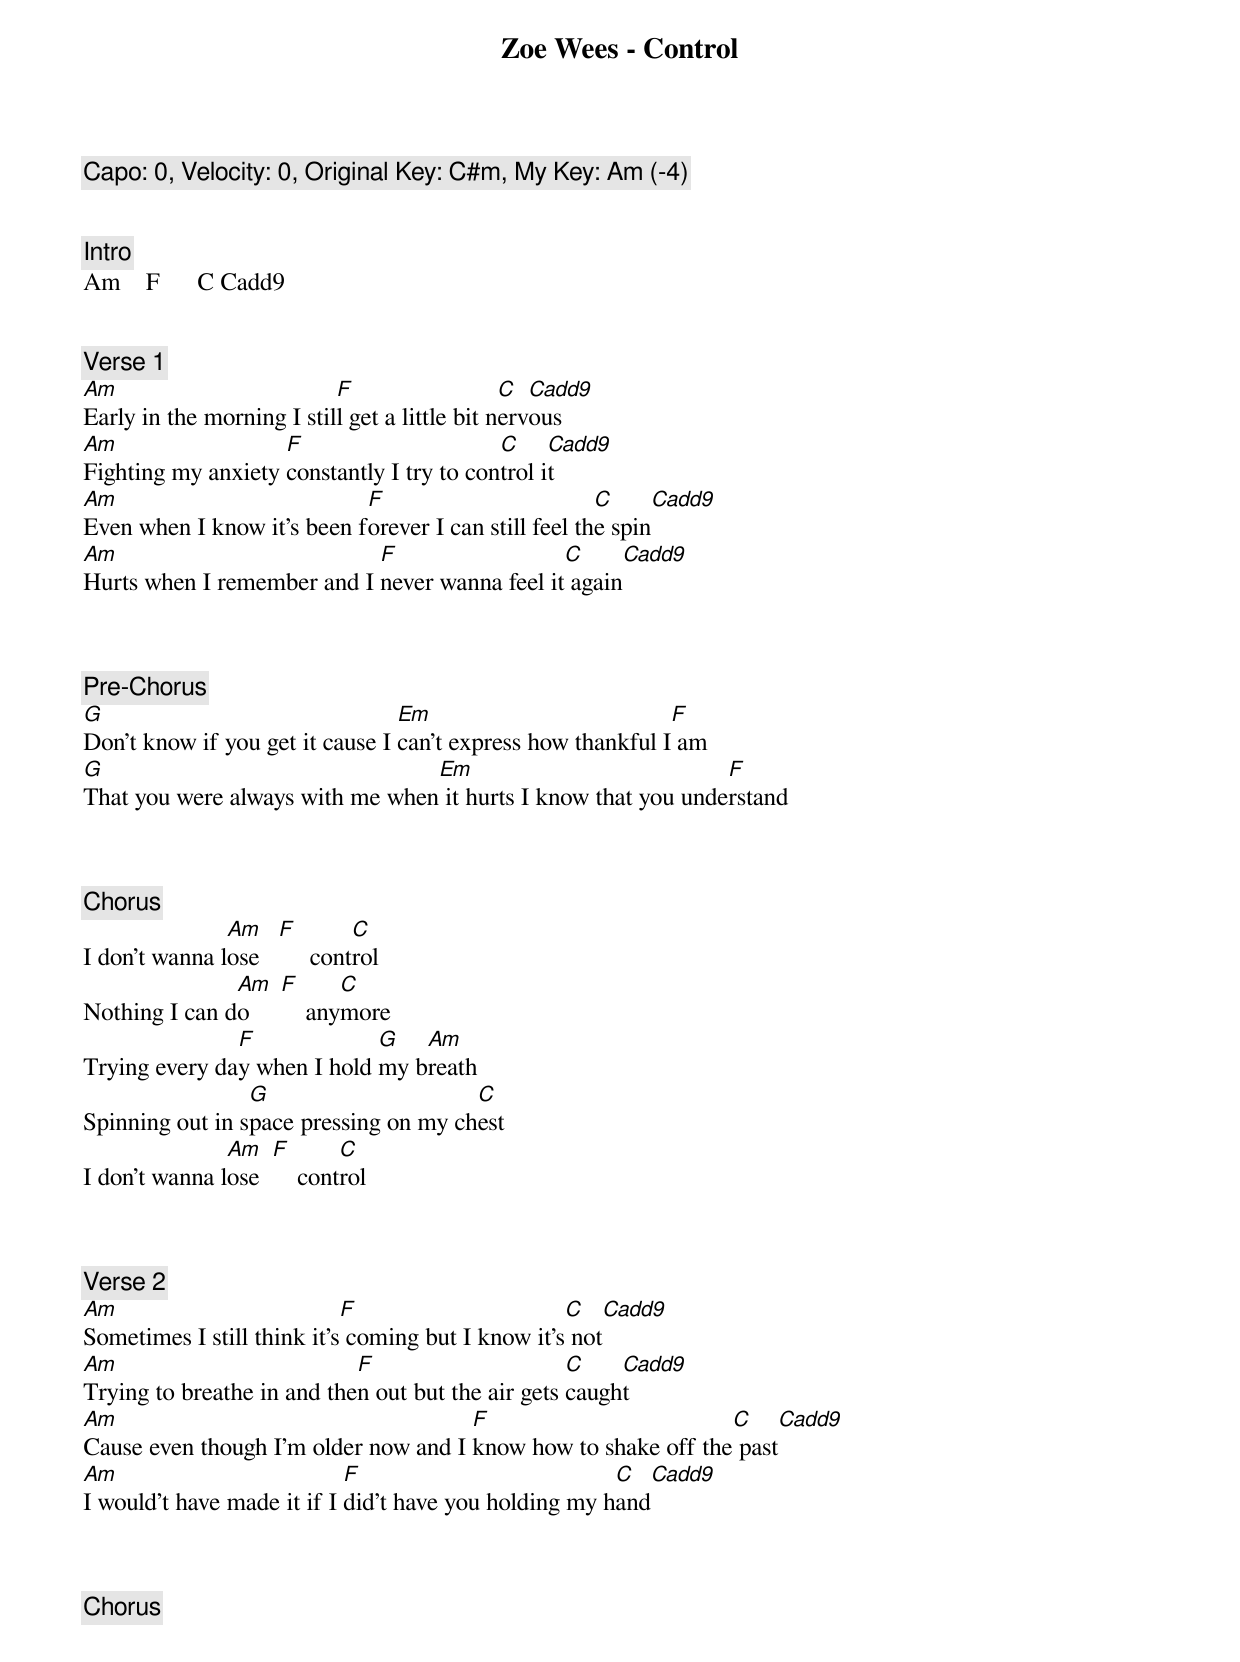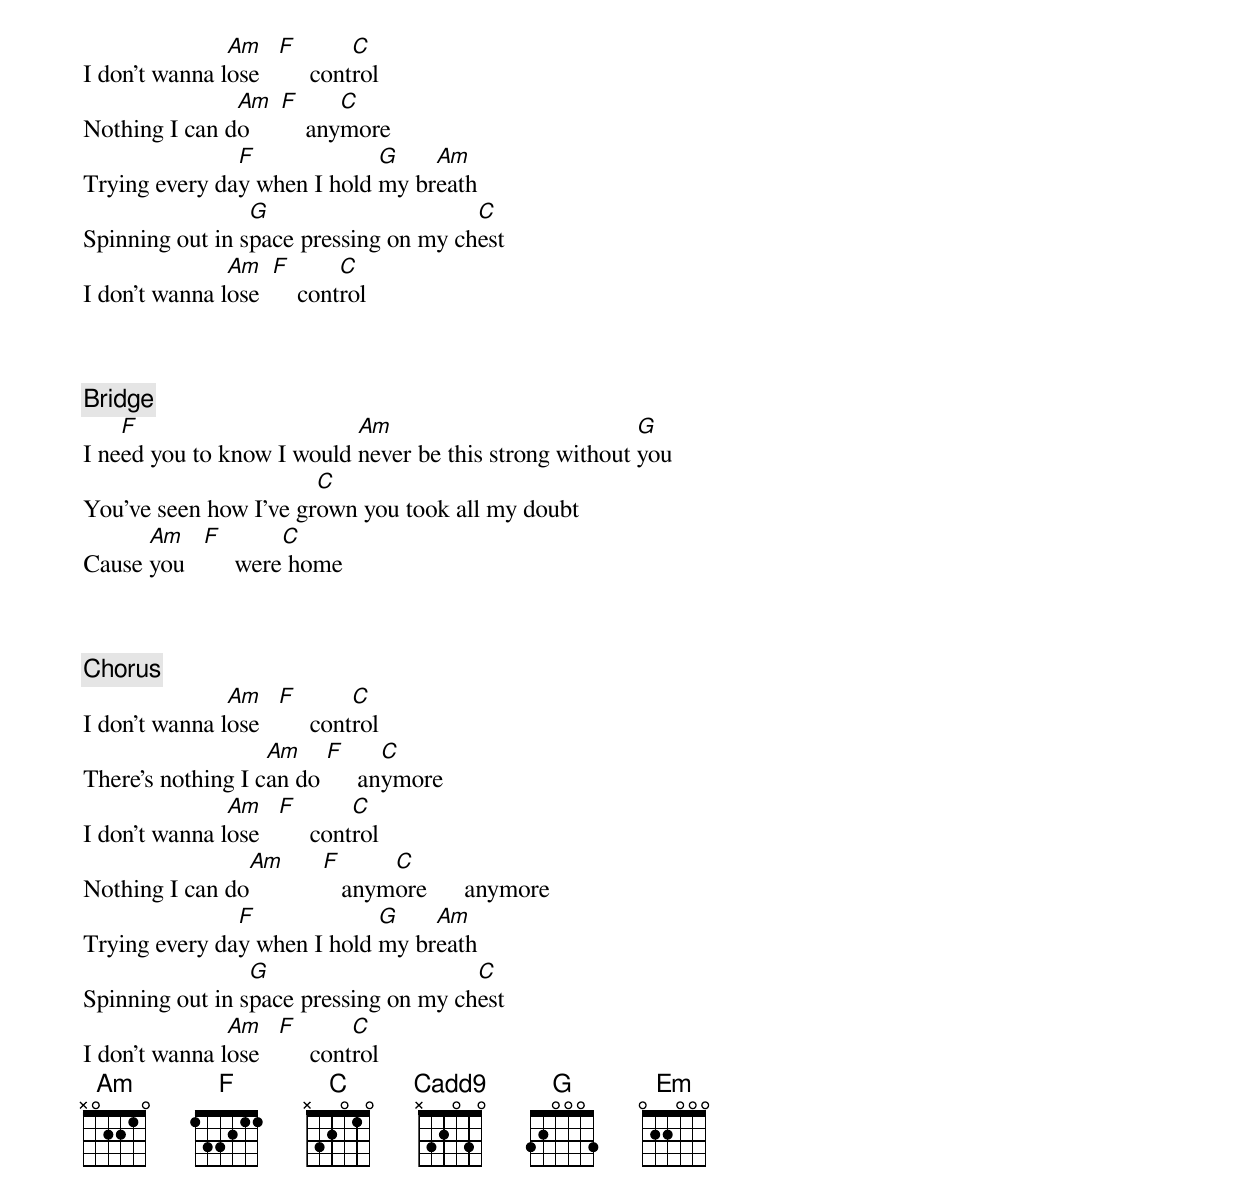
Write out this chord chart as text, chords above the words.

Zoe Wees - Control

Capo: 0, Velocity: 0, Original Key: C#m, My Key: Am (-4)


[Intro]
Am    F      C Cadd9


[Verse 1]
Am                         F                   C  Cadd9
Early in the morning I still get a little bit nervous
Am                  F                      C     Cadd9
Fighting my anxiety constantly I try to control it
Am                          F                         C     Cadd9
Even when I know it’s been forever I can still feel the spin
Am                          F                  C      Cadd9
Hurts when I remember and I never wanna feel it again



[Pre-Chorus]
G                                Em                          F
Don’t know if you get it cause I can’t express how thankful I am
G                                Em                            F
That you were always with me when it hurts I know that you understand



[Chorus]
               Am    F        C
I don’t wanna lose        control
               Am    F      C
Nothing I can do         anymore
               F             G   Am
Trying every day when I hold my breath
                 G                     C
Spinning out in space pressing on my chest
               Am   F       C
I don’t wanna lose      control



[Verse 2]
Am                          F                      C    Cadd9
Sometimes I still think it’s coming but I know it’s not
Am                          F                      C    Cadd9
Trying to breathe in and then out but the air gets caught
Am                                    F                        C     Cadd9
Cause even though I’m older now and I know how to shake off the past
Am                          F                          C     Cadd9
I would’t have made it if I did’t have you holding my hand



[Chorus]
               Am    F        C
I don’t wanna lose        control
               Am    F      C
Nothing I can do         anymore
               F             G    Am
Trying every day when I hold my breath
                 G                     C
Spinning out in space pressing on my chest
               Am   F       C
I don’t wanna lose      control



[Bridge]
    F                      Am                           G
I need you to know I would never be this strong without you
                       C
You’ve seen how I’ve grown you took all my doubt
      Am    F        C
Cause you        were home



[Chorus]
               Am    F        C
I don’t wanna lose        control
                   Am    F      C
There’s nothing I can do      anymore
               Am    F        C
I don’t wanna lose        control
                Am    F      C
Nothing I can do         anymore      anymore
               F             G    Am
Trying every day when I hold my breath
                 G                     C
Spinning out in space pressing on my chest
               Am    F        C
I don’t wanna lose        control
